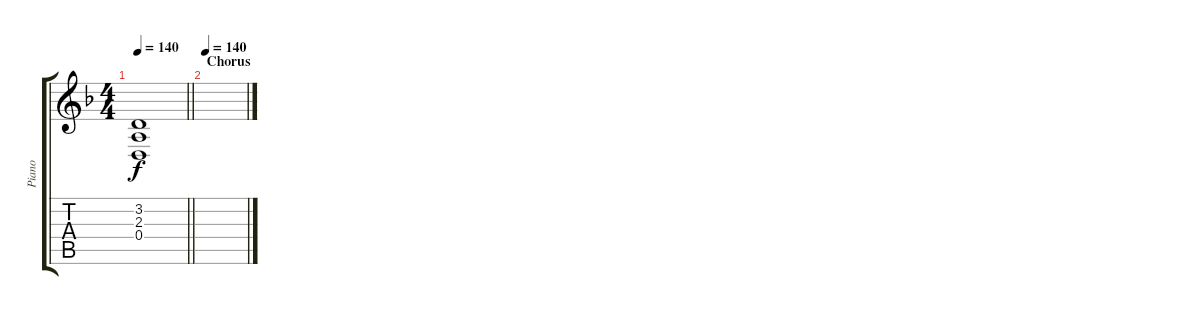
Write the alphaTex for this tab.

\track ("Piano" "Piano") {instrument brightacousticpiano}
\staff {score tabs}
\tuning (E4 B3 G3 D3 A2 E2) {hide}
\ts (4 4)
\tempo 140
\clef g2
\barLineRight lightlight
\ks dminor
(3.2{t} 2.3{t} 0.4{t}).1{dy f} |
\section ("" "Chorus")
\tempo 140
